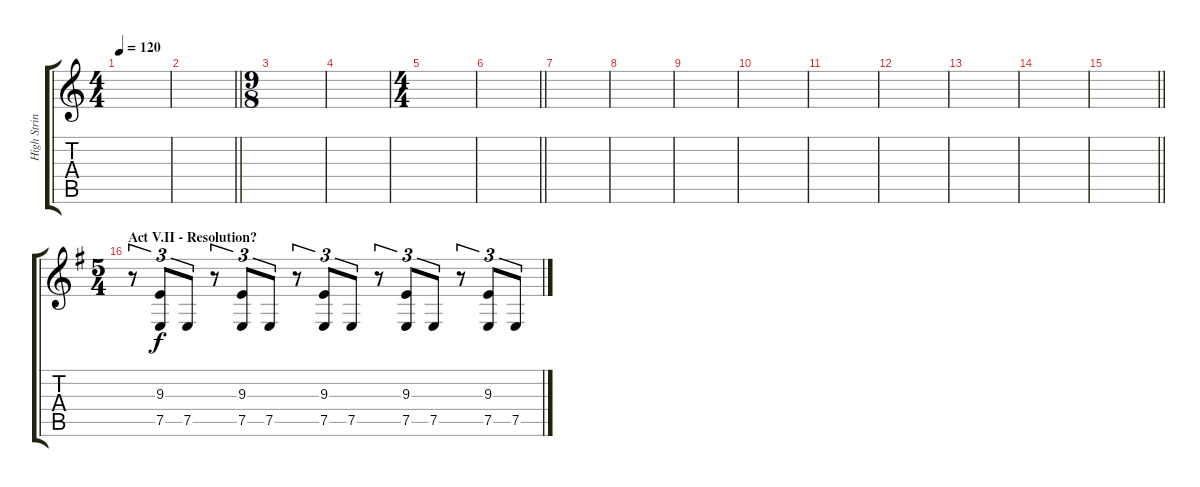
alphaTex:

\track ("High Strings Standard" "High Strin") {instrument stringensemble1}
\staff {score tabs}
\tuning (E4 B3 G3 D3 A2 E2) {hide}
\ts (4 4)
\tempo 120
\clef g2
\ks c
|
\barLineRight lightlight
|
\ts (9 8)
|
|
\ts (4 4)
|
\barLineRight lightlight
|
|
|
|
|
|
|
|
|
\barLineRight lightlight
|
\ts (5 4)
\section ("" "Act V.II - Resolution?")
\ks eminor
r.8{tu (3 2) volume 16} (9.3 7.5).8{tu (3 2)} 7.5.8{tu (3 2)} r.8{tu (3 2)} (9.3 7.5).8{tu (3 2)} 7.5.8{tu (3 2)} r.8{tu (3 2)} (9.3 7.5).8{tu (3 2)} 7.5.8{tu (3 2)} r.8{tu (3 2)} (9.3 7.5).8{tu (3 2)} 7.5.8{tu (3 2)} r.8{tu (3 2)} (9.3 7.5).8{tu (3 2)} 7.5.8{tu (3 2)}
